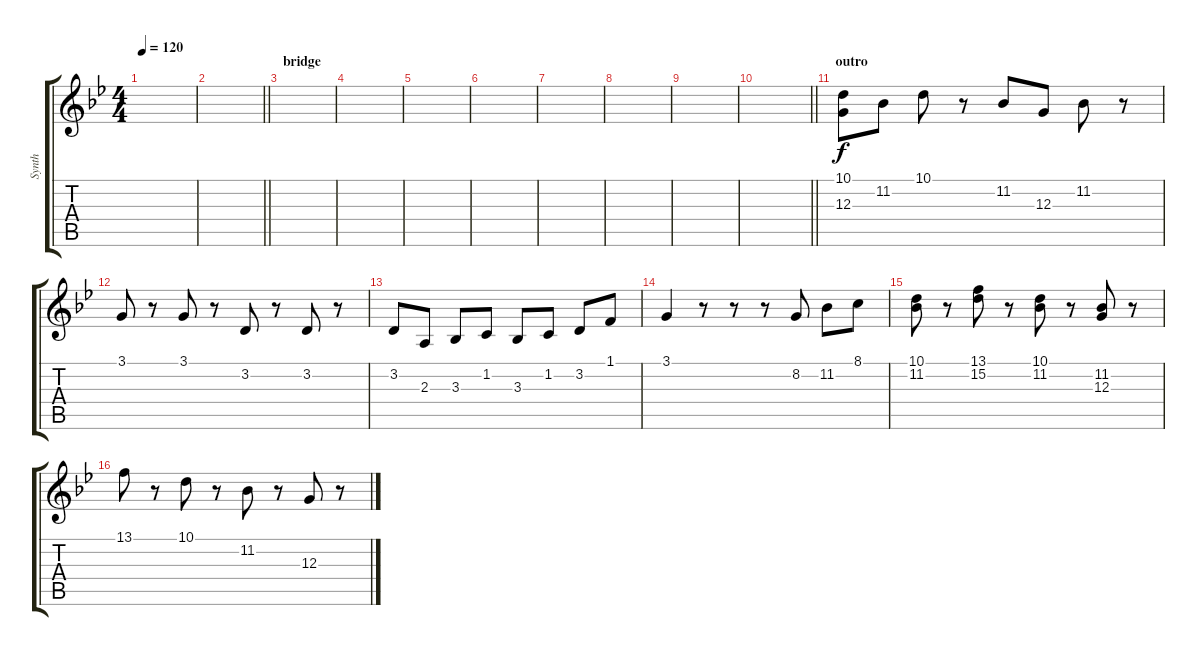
\track ("Synth" "Synth") {instrument dulcimer}
\staff {score tabs}
\tuning (E4 B3 G3 D3 A2 E2) {hide}
\ts (4 4)
\tempo 120
\clef g2
\ks gminor
|
\barLineRight lightlight
|
\section ("" "bridge")
|
|
|
|
|
|
|
\barLineRight lightlight
|
\section ("" "outro")
(10.1 12.3).8{instrument harpsichord} 11.2.8 10.1.8 r.8 11.2.8 12.3.8 11.2.8 r.8 |
3.1.8 r.8 3.1.8 r.8 3.2.8 r.8 3.2.8 r.8 |
3.2.8 2.3.8 3.3.8 1.2.8 3.3.8 1.2.8 3.2.8 1.1.8 |
3.1.4 r.8 r.8 r.8 8.2.8 11.2.8 8.1.8 |
(10.1 11.2).8 r.8 (13.1 15.2).8 r.8 (10.1 11.2).8 r.8 (11.2 12.3).8 r.8 |
13.1.8 r.8 10.1.8 r.8 11.2.8 r.8 12.3.8 r.8
